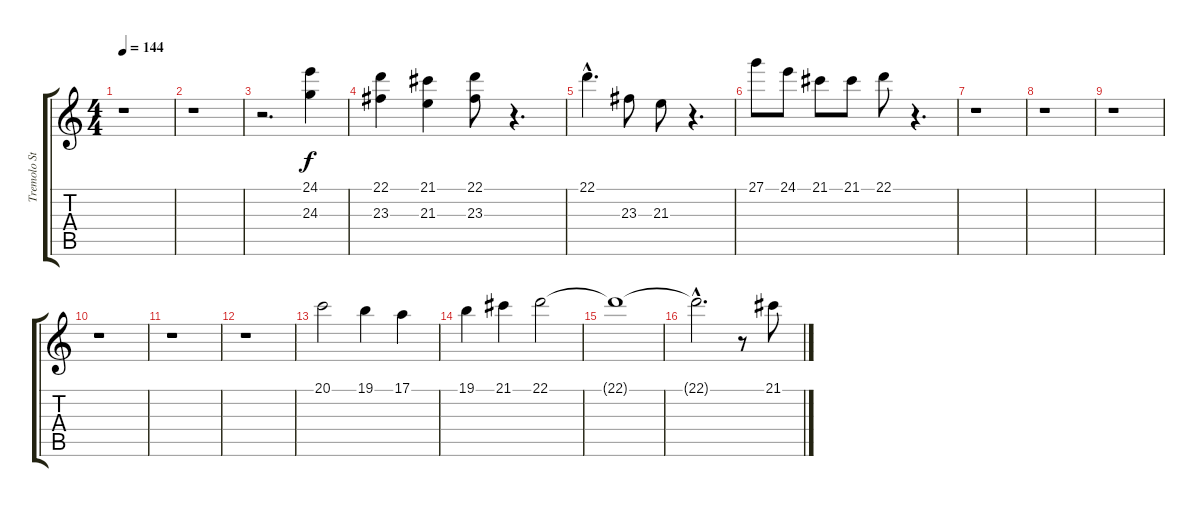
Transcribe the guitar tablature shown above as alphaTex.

\track ("Tremolo Strings" "Tremolo St") {instrument tremolostrings}
\staff {score tabs}
\tuning (E4 B3 G3 D3 A2 E2) {hide}
\ts (4 4)
\tempo 144
\clef g2
\ks c
r.1{dy f} |
r.1 |
r.2{d} (24.1 24.3).4 |
(22.1 23.3).4 (21.1 21.3).4 (22.1 23.3).8 r.4{d} |
22.1{hac}.4{d} 23.3.8 21.3.8 r.4{d} |
27.1.8 24.1.8 21.1.8 21.1.8 22.1.8 r.4{d} |
r.1 |
r.1 |
r.1 |
r.1 |
r.1 |
r.1 |
20.1.2 19.1.4 17.1.4 |
19.1.4 21.1.4 22.1.2 |
22.1{t}.1 |
22.1{hac t}.2{d} r.8 21.1.8
